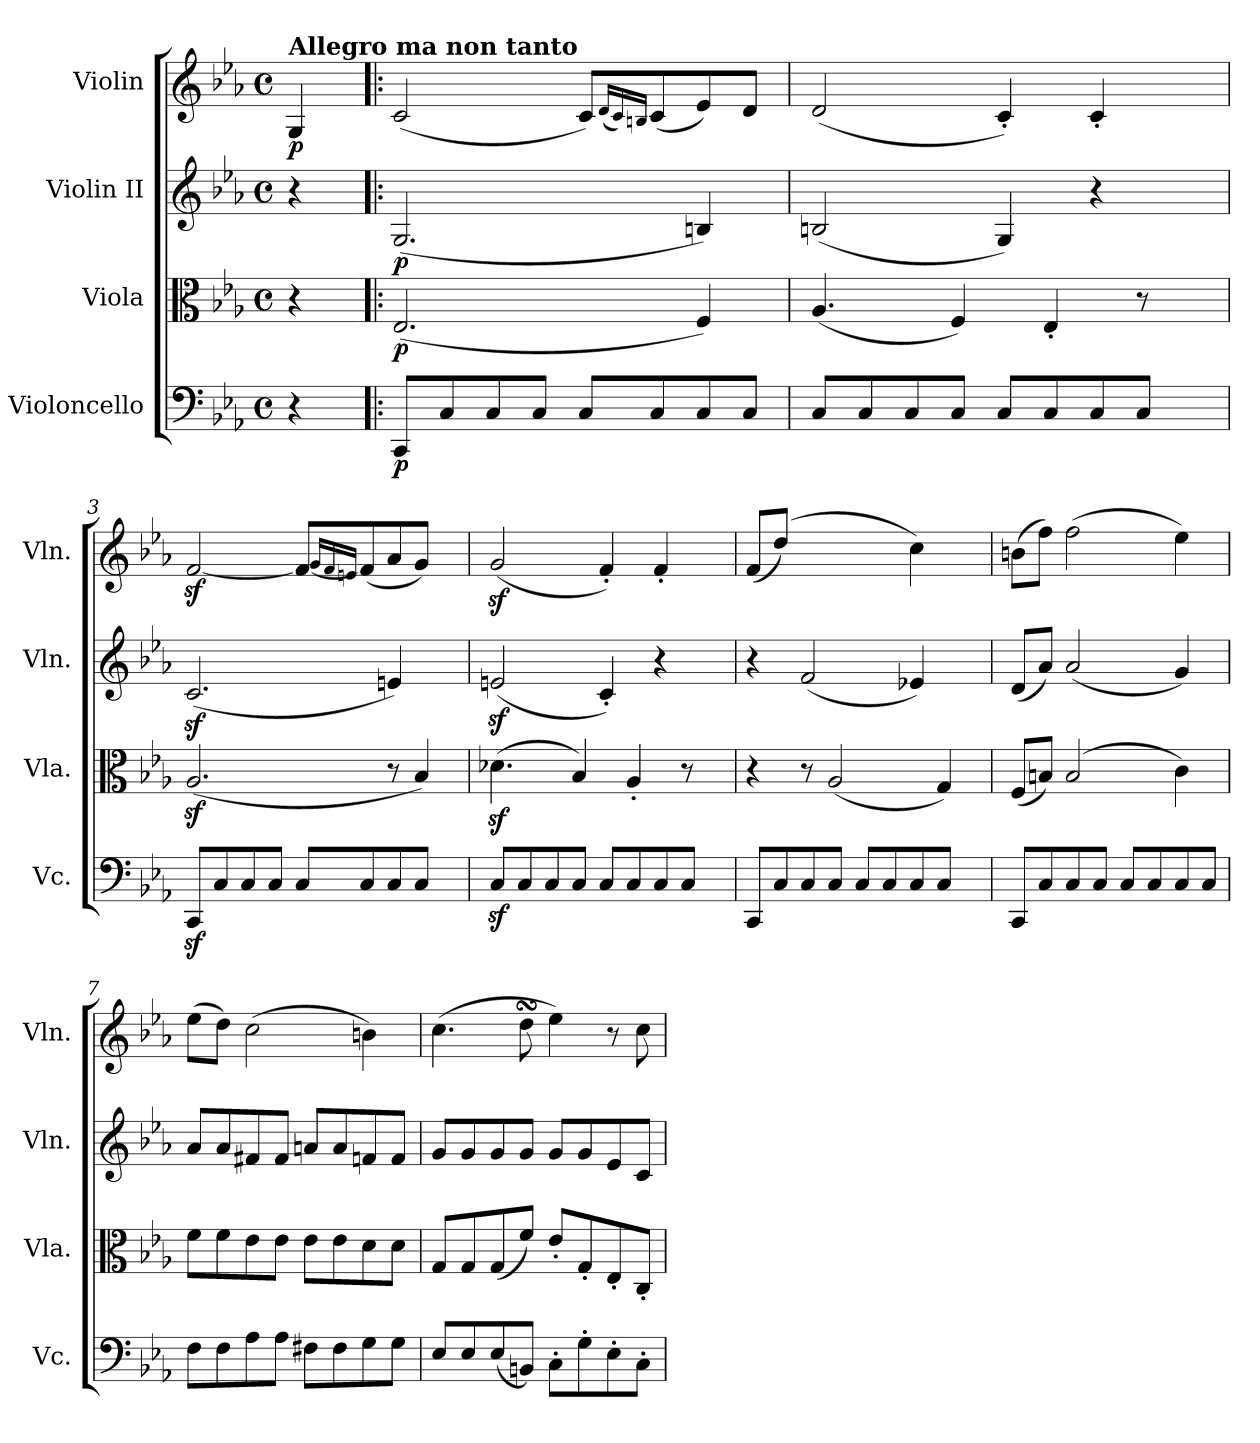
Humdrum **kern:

**kern	**dynam	**kern	**dynam	**kern	**dynam	**kern	**dynam
*part4	*part4	*part3	*part3	*part2	*part2	*part1	*part1
*staff4	*staff4	*staff3	*staff3	*staff2	*staff2	*staff1	*staff1
*I"Violoncello	*	*I"Viola	*	*I"Violin II	*	*I"Violin	*
*I'Vc.	*	*I'Vla.	*	*I'Vln.	*	*I'Vln.	*
*clefF4	*	*clefC3	*	*clefG2	*	*clefG2	*
*k[b-e-a-]	*	*k[b-e-a-]	*	*k[b-e-a-]	*	*k[b-e-a-]	*
*M4/4	*	*M4/4	*	*M4/4	*	*M4/4	*
*met(c)	*	*met(c)	*	*met(c)	*	*met(c)	*
*MM120	*	*MM120	*	*MM120	*	*MM148	*
=	=	=	=	=	=	=	=
!	!	!	!	!	!	!LO:TX:a:B:t=Allegro ma non tanto	!
!	!	!	!	!	!	!	!LO:DY:b
4r	.	4r	.	4r	.	4G/	p
=1!|:	=1!|:	=1!|:	=1!|:	=1!|:	=1!|:	=1!|:	=1!|:
!	!LO:DY:b	!	!LO:DY:b	!	!LO:DY:b	!	!
8CC/L	p	(<2.E-/	p	(<2.G/	p	(<2c/	.
8C/	.	.	.	.	.	.	.
8C/	.	.	.	.	.	.	.
8C/J	.	.	.	.	.	.	.
8C/L	.	.	.	.	.	8c/L)	.
.	.	.	.	.	.	(<16qd/LL	.
.	.	.	.	.	.	16qc/)	.
.	.	.	.	.	.	16qBn/JJ	.
8C/	.	.	.	.	.	(<8c/	.
8C/	.	4F/)	.	4Bn/)	.	8e-/)	.
8C/J	.	.	.	.	.	8d/J	.
=2	=2	=2	=2	=2	=2	=2	=2
8C/L	.	(<4.A-/	.	(<2Bn/	.	(<2d/	.
8C/	.	.	.	.	.	.	.
8C/	.	.	.	.	.	.	.
8C/J	.	4F/)	.	.	.	.	.
8C/L	.	.	.	4G/)	.	4c'/)	.
8C/	.	4E-'/	.	.	.	.	.
8C/	.	.	.	4r	.	4c'/	.
8C/J	.	8r	.	.	.	.	.
8ryy	.	8ryy	.	8ryy	.	8ryy	.
=3	=3	=3	=3	=3	=3	=3	=3
8CCz</L	.	(<2.A-z</	.	(<2.cz</	.	[2fz</	.
8C/	.	.	.	.	.	.	.
8C/	.	.	.	.	.	.	.
8C/J	.	.	.	.	.	.	.
8C/L	.	.	.	.	.	8f/L_	.
.	.	.	.	.	.	16qg/LL	.
.	.	.	.	.	.	16qf/	.
.	.	.	.	.	.	16qen/JJ	.
8C/	.	.	.	.	.	(<8f/]	.
8C/	.	8r	.	4en/)	.	8a-/	.
8C/J	.	4B-/)	.	.	.	8g/J)	.
8ryy	.	.	.	8ryy	.	8ryy	.
=4	=4	=4	=4	=4	=4	=4	=4
8Cz</L	.	(>4.d-Xz<\	.	(<2enz</	.	(<2gz</	.
8C/	.	.	.	.	.	.	.
8C/	.	.	.	.	.	.	.
8C/J	.	4B-/)	.	.	.	.	.
8C/L	.	.	.	4c'/)	.	4f'/)	.
8C/	.	4A-'/	.	.	.	.	.
8C/	.	.	.	4r	.	4f'/	.
8C/J	.	8r	.	.	.	.	.
8ryy	.	8ryy	.	8ryy	.	8ryy	.
!!LO:LB:g=z
=5	=5	=5	=5	=5	=5	=5	=5
8CC/L	.	4r	.	4r	.	(<8f/L	.
8C/	.	.	.	.	.	(>8dd/J)	.
8C/	.	8r	.	(<2f/	.	2ryy	.
8C/J	.	(<2A-/	.	.	.	.	.
8C/L	.	.	.	.	.	.	.
8C/	.	.	.	.	.	.	.
8C/	.	.	.	4e-X/)	.	4cc\)	.
8C/J	.	4G/)	.	.	.	.	.
8ryy	.	.	.	8ryy	.	8ryy	.
=6	=6	=6	=6	=6	=6	=6	=6
8CC/L	.	(<8F/L	.	(<8d/L	.	(>8bn\L	.
8C/	.	8Bn/J)	.	8a-/J)	.	8ff\J)	.
8C/	.	(>2B/	.	(<2a-/	.	(>2ff\	.
8C/J	.	.	.	.	.	.	.
8C/L	.	.	.	.	.	.	.
8C/	.	.	.	.	.	.	.
8C/	.	4c\)	.	4g/)	.	4ee-\)	.
8C/J	.	.	.	.	.	.	.
=7	=7	=7	=7	=7	=7	=7	=7
8F\L	.	8f\L	.	8a-/L	.	(>8ee-\L	.
8F\	.	8f\	.	8a-/	.	8dd\J)	.
8A-\	.	8e-\	.	8f#X/	.	(>2cc\	.
8A-\J	.	8e-\J	.	8f#/J	.	.	.
8F#X\L	.	8e-\L	.	8an/L	.	.	.
8F#\	.	8e-\	.	8a/	.	.	.
8G\	.	8d\	.	8fn/	.	4bn\)	.
8G\J	.	8d\J	.	8f/J	.	.	.
=8	=8	=8	=8	=8	=8	=8	=8
8E-/L	.	8G/L	.	8g/L	.	(>4.cc\	.
8E-/	.	8G/	.	8g/	.	.	.
(<8E-/	.	(<8G/	.	8g/	.	.	.
8BBn/J)	.	8f/J)	.	8g/J	.	8ddsSsS\	.
8C'\L	.	8e-'/L	.	8g/L	.	4ee-\)	.
8G'\	.	8G'/	.	8g/	.	.	.
8E-'\	.	8E-'/	.	8e-/	.	8r	.
8C'\J	.	8C'/J	.	8c/J	.	8cc\	.
=	=	=	=	=	=	=	=
*-	*-	*-	*-	*-	*-	*-	*-
